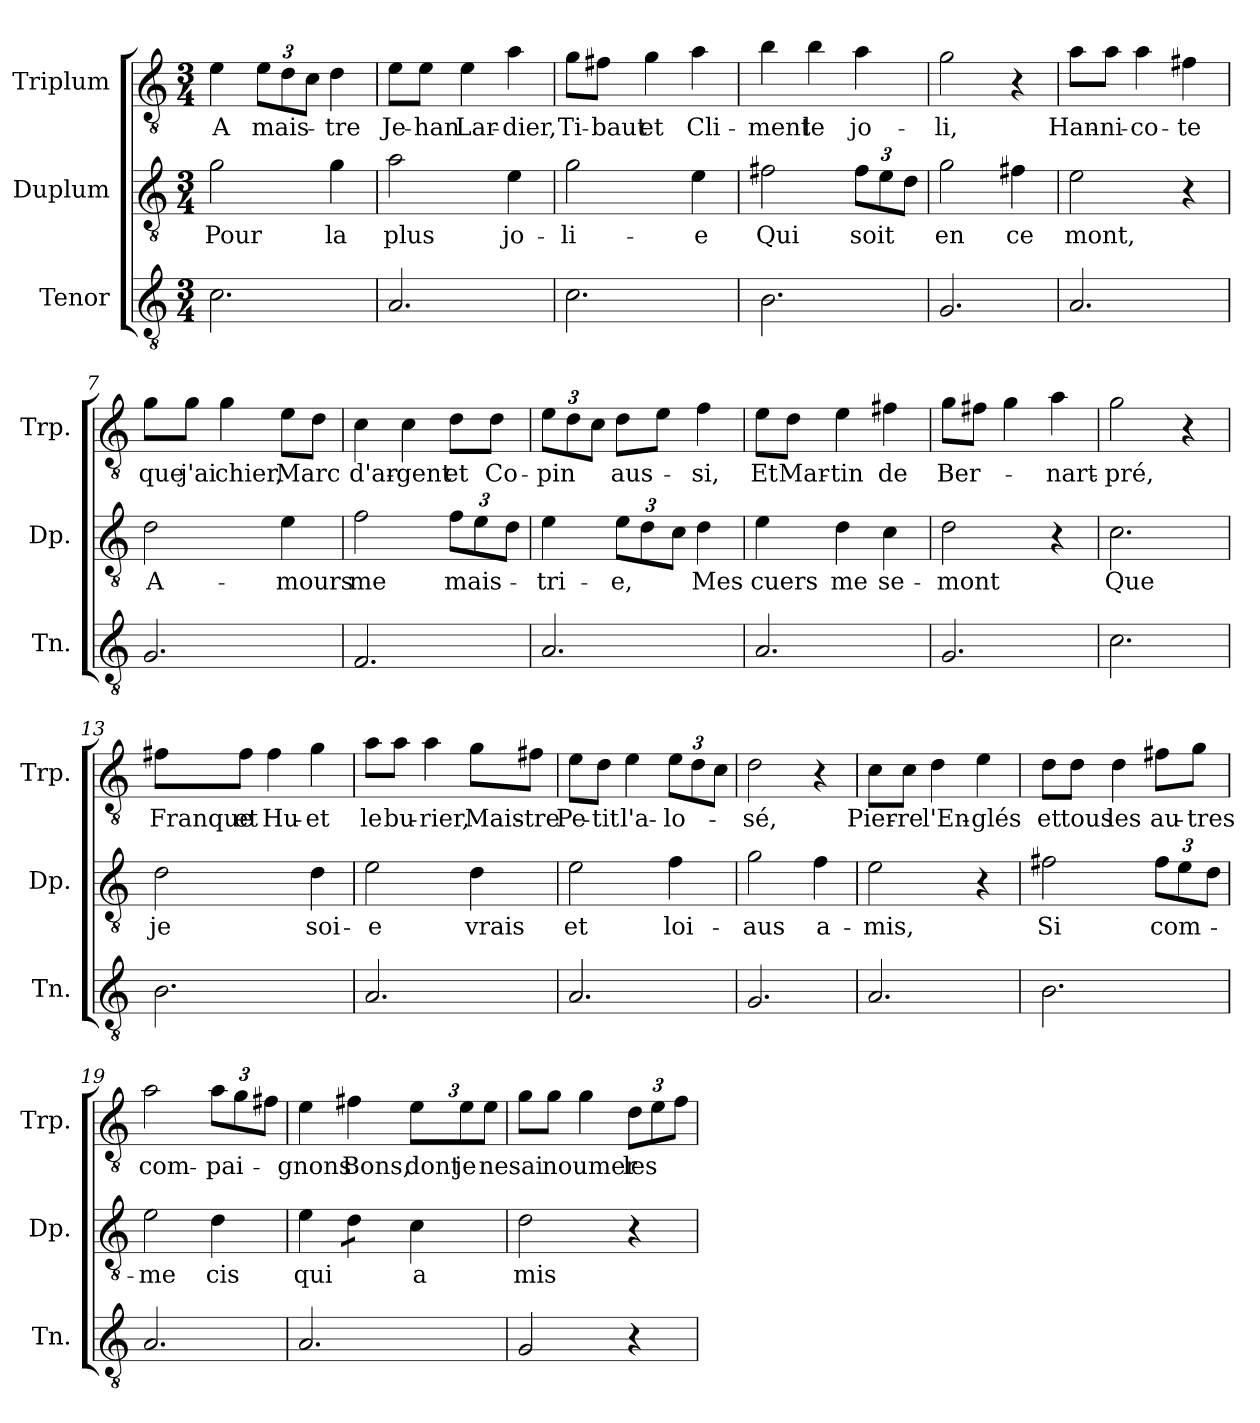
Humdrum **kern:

**kern	**kern	**text	**kern	**text
*part3	*part2	*part2	*part1	*part1
*staff3	*staff2	*staff2	*staff1	*staff1
*I"Tenor	*I"Duplum	*	*I"Triplum	*
*I'Tn.	*I'Dp.	*	*I'Trp.	*
*clefGv2	*clefGv2	*	*clefGv2	*
*k[]	*k[]	*	*k[]	*
*M3/4	*M3/4	*	*M3/4	*
=1	=1	=1	=1	=1
!	!	!LO:LY:b	!	!LO:LY:b
2.c\	2g\	Pour	4e\	A
*	*	*	*Xbrackettup	*
!	!	!	!	!LO:LY:b
.	.	.	12e\L	mais-
.	.	.	12d\	.
.	.	.	12c\J	.
!	!	!LO:LY:b	!	!LO:LY:b
.	4g\	la	4d\	-tre
=2	=2	=2	=2	=2
!	!	!LO:LY:b	!	!LO:LY:b
2.A/	2a\	plus	8e\L	Je-
!	!	!	!	!LO:LY:b
.	.	.	8e\J	-han
!	!	!	!	!LO:LY:b
.	.	.	4e\	Lar-
!	!	!LO:LY:b	!	!LO:LY:b
.	4e\	jo-	4a\	-dier,
=3	=3	=3	=3	=3
!	!	!LO:LY:b	!	!LO:LY:b
2.c\	2g\	-li-	8g\L	Ti-
!	!	!	!	!LO:LY:b
.	.	.	8f#X\J	-baut
!	!	!	!	!LO:LY:b
.	.	.	4g\	et
!	!	!LO:LY:b	!	!LO:LY:b
.	4e\	-e	4a\	Cli-
=4	=4	=4	=4	=4
!	!	!LO:LY:b	!	!LO:LY:b
2.B\	2f#X\	Qui	4b\	-ment
!	!	!	!	!LO:LY:b
.	.	.	4b\	le
*	*Xbrackettup	*	*	*
!	!	!LO:LY:b	!	!LO:LY:b
.	12f#\L	soit	4a\	jo-
.	12e\	.	.	.
.	12d\J	.	.	.
=5	=5	=5	=5	=5
!	!	!LO:LY:b	!	!LO:LY:b
2.G/	2g\	en	2g\	-li,
!	!	!LO:LY:b	!	!
.	4f#X\	ce	4r	.
=6	=6	=6	=6	=6
!	!	!LO:LY:b	!	!LO:LY:b
2.A/	2e\	mont,	8a\L	Han-
!	!	!	!	!LO:LY:b
.	.	.	8a\J	-ni-
!	!	!	!	!LO:LY:b
.	.	.	4a\	-co-
!	!	!	!	!LO:LY:b
.	4r	.	4f#X\	-te
!!LO:LB:g=z
=7	=7	=7	=7	=7
!	!	!LO:LY:b	!	!LO:LY:b
2.G/	2d\	A-	8g\L	que
!	!	!	!	!LO:LY:b
.	.	.	8g\J	j'ai
!	!	!	!	!LO:LY:b
.	.	.	4g\	chier,
!	!	!LO:LY:b	!	!LO:LY:b
.	4e\	-mours	8e\L	Marc
.	.	.	8d\J	.
=8	=8	=8	=8	=8
!	!	!LO:LY:b	!	!LO:LY:b
2.F/	2f\	me	4c\	d'ar-
!	!	!	!	!LO:LY:b
.	.	.	4c\	-gent
!	!	!LO:LY:b	!	!LO:LY:b
.	12f\L	mais-	8d\L	et
.	12e\	.	.	.
!	!	!	!	!LO:LY:b
.	.	.	8d\J	Co-
.	12d\J	.	.	.
=9	=9	=9	=9	=9
!	!	!LO:LY:b	!	!LO:LY:b
2.A/	4e\	-tri-	12e\L	-pin
.	.	.	12d\	.
.	.	.	12c\J	.
!	!	!LO:LY:b	!	!LO:LY:b
.	12e\L	-e,	8d\L	aus-
.	12d\	.	.	.
.	.	.	8e\J	.
.	12c\J	.	.	.
!	!	!LO:LY:b	!	!LO:LY:b
.	4d\	Mes	4f\	-si,
=10	=10	=10	=10	=10
!	!	!LO:LY:b	!	!LO:LY:b
2.A/	4e\	cuers	8e\L	Et
!	!	!	!	!LO:LY:b
.	.	.	8d\J	Mar-
!	!	!LO:LY:b	!	!LO:LY:b
.	4d\	me	4e\	-tin
!	!	!LO:LY:b	!	!LO:LY:b
.	4c\	se-	4f#X\	de
=11	=11	=11	=11	=11
!	!	!LO:LY:b	!	!LO:LY:b
2.G/	2d\	-mont	8g\L	Ber-
.	.	.	8f#X\J	.
.	.	.	4g\	.
!	!	!	!	!LO:LY:b
.	4r	.	4a\	-nart-
=12	=12	=12	=12	=12
!	!	!LO:LY:b	!	!LO:LY:b
2.c\	2.c\	Que	2g\	-pré,
.	.	.	4r	.
!!LO:LB:g=z
=13	=13	=13	=13	=13
!	!	!LO:LY:b	!	!LO:LY:b
2.B\	2d\	je	8f#X\L	Franque
!	!	!	!	!LO:LY:b
.	.	.	8f#\J	et
!	!	!	!	!LO:LY:b
.	.	.	4f#\	Hu-
!	!	!LO:LY:b	!	!LO:LY:b
.	4d\	soi-	4g\	-et
=14	=14	=14	=14	=14
!	!	!LO:LY:b	!	!LO:LY:b
2.A/	2e\	-e	8a\L	le
!	!	!	!	!LO:LY:b
.	.	.	8a\J	bu-
!	!	!	!	!LO:LY:b
.	.	.	4a\	-rier,
!	!	!LO:LY:b	!	!LO:LY:b
.	4d\	vrais	8g\L	Mais-
!	!	!	!	!LO:LY:b
.	.	.	8f#X\J	-tre
=15	=15	=15	=15	=15
!	!	!LO:LY:b	!	!LO:LY:b
2.A/	2e\	et	8e\L	Pe-
!	!	!	!	!LO:LY:b
.	.	.	8d\J	-tit
!	!	!	!	!LO:LY:b
.	.	.	4e\	l'a-
!	!	!LO:LY:b	!	!LO:LY:b
.	4f\	loi-	12e\L	-lo-
.	.	.	12d\	.
.	.	.	12c\J	.
=16	=16	=16	=16	=16
!	!	!LO:LY:b	!	!LO:LY:b
2.G/	2g\	-aus	2d\	-sé,
!	!	!LO:LY:b	!	!
.	4f\	a-	4r	.
=17	=17	=17	=17	=17
!	!	!LO:LY:b	!	!LO:LY:b
2.A/	2e\	-mis,	8c\L	Pier-
!	!	!	!	!LO:LY:b
.	.	.	8c\J	-re
!	!	!	!	!LO:LY:b
.	.	.	4d\	l'En-
!	!	!	!	!LO:LY:b
.	4r	.	4e\	-glés
!!LO:PB:g=z
=18	=18	=18	=18	=18
!	!	!LO:LY:b	!	!LO:LY:b
2.B\	2f#X\	Si	8d\L	et
!	!	!	!	!LO:LY:b
.	.	.	8d\J	tous
!	!	!	!	!LO:LY:b
.	.	.	4d\	les
!	!	!LO:LY:b	!	!LO:LY:b
.	12f#\L	com-	8f#i\L	au-
.	12e\	.	.	.
!	!	!	!	!LO:LY:b
.	.	.	8g\J	-tres
.	12d\J	.	.	.
=19	=19	=19	=19	=19
!	!	!LO:LY:b	!	!LO:LY:b
2.A/	2e\	-me	2a\	com-
!	!	!LO:LY:b	!	!LO:LY:b
.	4d\	cis	12a\L	-pai-
.	.	.	12g\	.
.	.	.	12f#X\J	.
=20	=20	=20	=20	=20
!	!	!LO:LY:b	!	!LO:LY:b
2.A/	4e\	qui	4e\	-gnons
!	!	!	!	!LO:LY:b
*	*tremolo	*	*	*
.	8d\L	.	4f#X\	Bons,
.	8d\J	.	.	.
*	*Xtremolo	*	*	*
!	!	!LO:LY:b	!	!LO:LY:b
.	4c\	a	12e\L	dont
!	!	!	!	!LO:LY:b
.	.	.	12e\	je
!	!	!	!	!LO:LY:b
.	.	.	12e\J	ne
=21	=21	=21	=21	=21
!	!	!LO:LY:b	!	!LO:LY:b
2G/	2d\	mis	8g\L	sai
!	!	!	!	!LO:LY:b
.	.	.	8g\J	noumer
.	.	.	4g\	.
!	!	!	!	!LO:LY:b
4r	4r	.	12d\L	les
.	.	.	12e\	.
.	.	.	12f\J	.
=	=	=	=	=
*-	*-	*-	*-	*-
